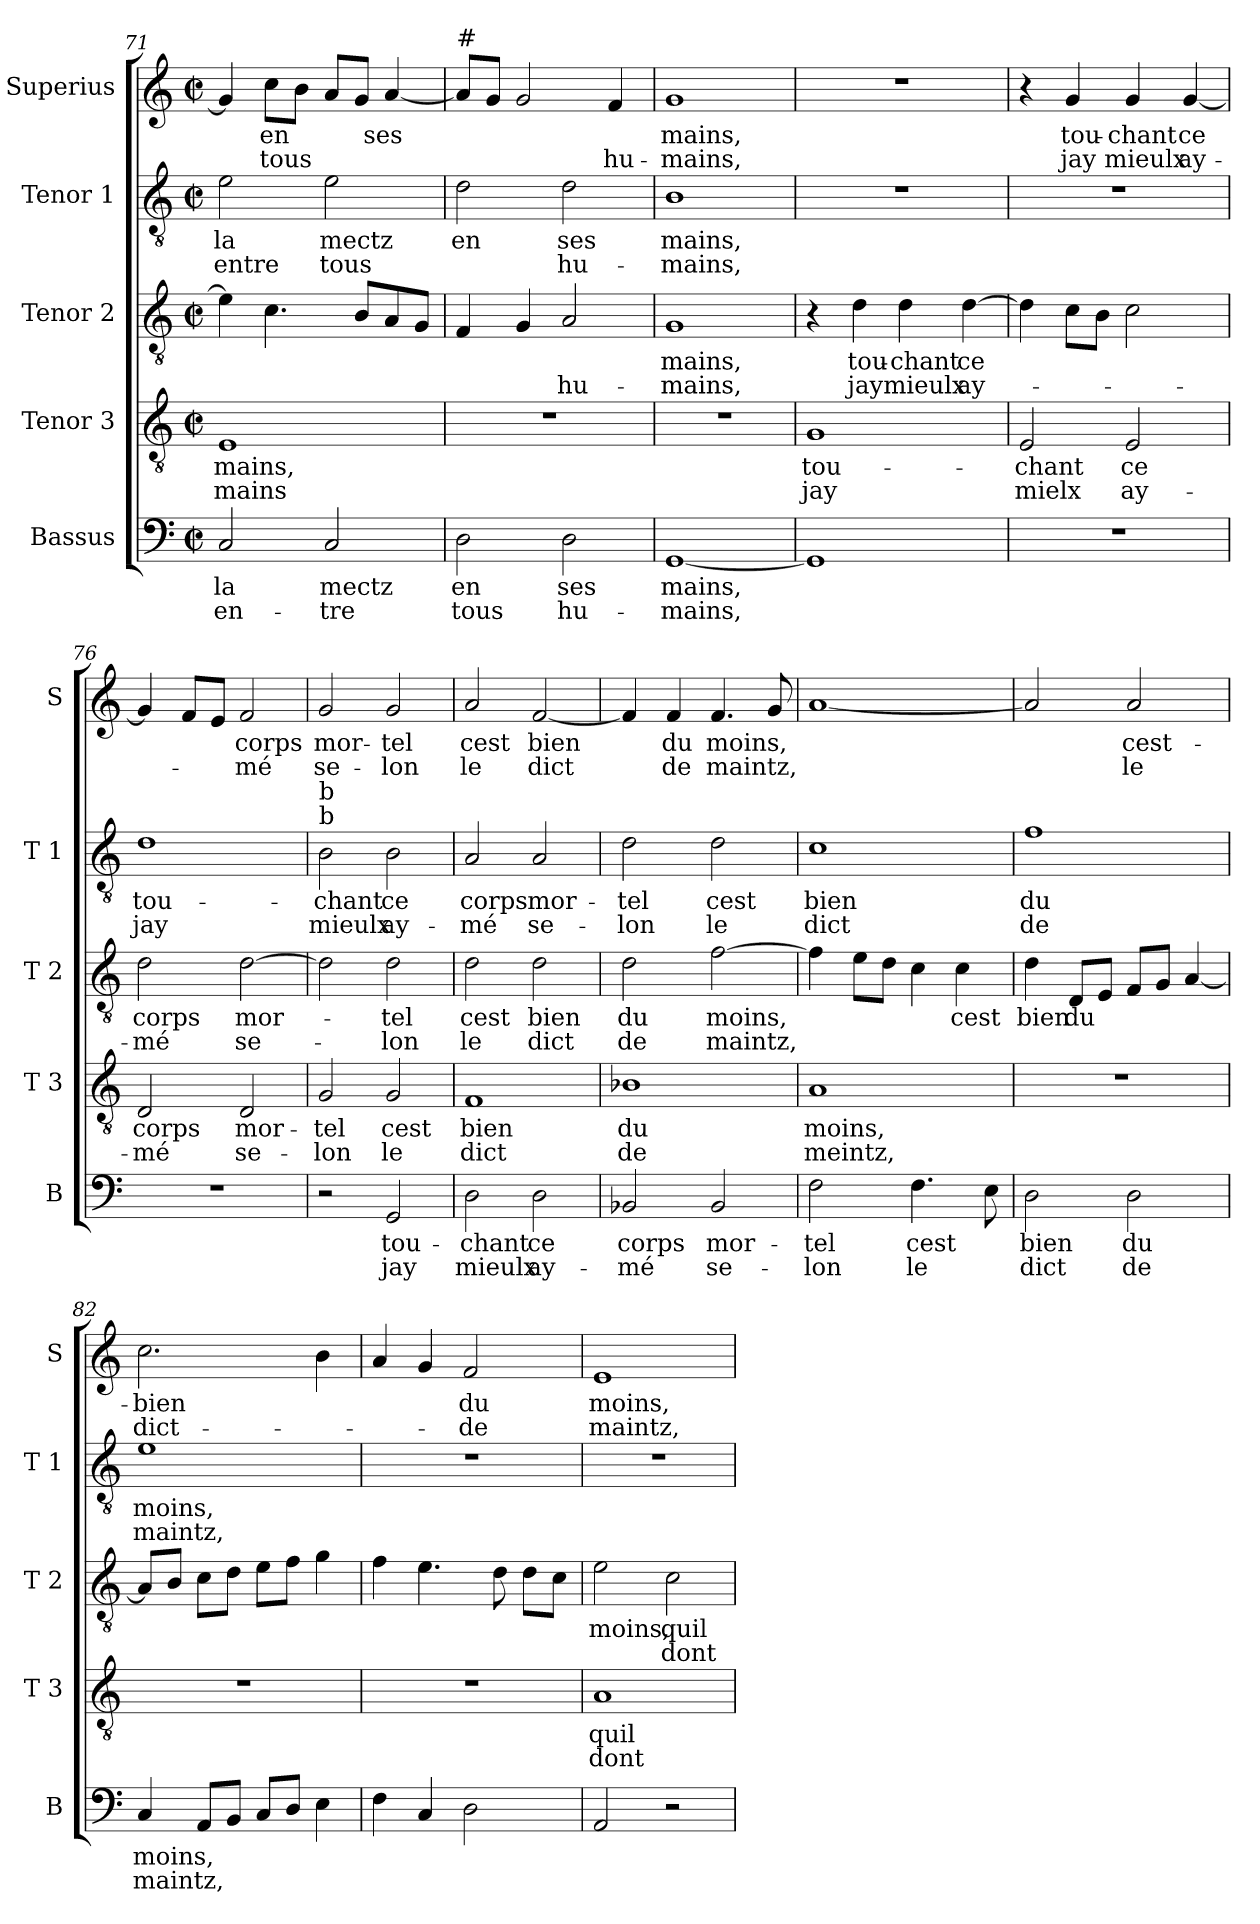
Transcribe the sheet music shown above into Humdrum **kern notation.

**kern	**text	**text	**kern	**text	**text	**kern	**text	**text	**kern	**text	**text	**kern	**text	**text
*part5	*part5	*part5	*part4	*part4	*part4	*part3	*part3	*part3	*part2	*part2	*part2	*part1	*part1	*part1
*staff5	*staff5	*staff5	*staff4	*staff4	*staff4	*staff3	*staff3	*staff3	*staff2	*staff2	*staff2	*staff1	*staff1	*staff1
*I"Bassus	*	*	*I"Tenor 3	*	*	*I"Tenor 2	*	*	*I"Tenor 1	*	*	*I"Superius	*	*
*I'B	*	*	*I'T 3	*	*	*I'T 2	*	*	*I'T 1	*	*	*I'S	*	*
*clefF4	*	*	*clefGv2	*	*	*clefGv2	*	*	*clefGv2	*	*	*clefG2	*	*
*k[]	*	*	*k[]	*	*	*k[]	*	*	*k[]	*	*	*k[]	*	*
*M2/2	*	*	*M2/2	*	*	*M2/2	*	*	*M2/2	*	*	*M2/2	*	*
*met(c|)	*	*	*met(c|)	*	*	*met(c|)	*	*	*met(c|)	*	*	*met(c|)	*	*
=71	=71	=71	=71	=71	=71	=71	=71	=71	=71	=71	=71	=71	=71	=71
!	!LO:LY:b	!LO:LY:b	!	!LO:LY:b	!LO:LY:b	!	!	!	!	!LO:LY:b	!LO:LY:b	!	!	!
2C/	la	en-	1E	mains,	-mains	4e\]	.	.	2e\	la	entre	4g/]	.	.
!	!	!	!	!	!	!	!	!	!	!	!	!	!LO:LY:b	!LO:LY:b
.	.	.	.	.	.	4.c\	.	.	.	.	.	8cc\L	en	tous
.	.	.	.	.	.	.	.	.	.	.	.	8b\J	.	.
!	!LO:LY:b	!LO:LY:b	!	!	!	!	!	!	!	!LO:LY:b	!LO:LY:b	!	!	!
2C/	mectz	-tre	.	.	.	.	.	.	2e\	mectz	tous	8a/L	.	.
.	.	.	.	.	.	8B/L	.	.	.	.	.	8g/J	.	.
!	!	!	!	!	!	!	!	!	!	!	!	!	!LO:LY:b	!
.	.	.	.	.	.	8A/	.	.	.	.	.	[4a/	ses	.
.	.	.	.	.	.	8G/J	.	.	.	.	.	.	.	.
=72	=72	=72	=72	=72	=72	=72	=72	=72	=72	=72	=72	=72	=72	=72
!	!	!	!	!	!	!	!	!	!	!	!	!LO:TX:a:t=#	!	!
!	!LO:LY:b	!LO:LY:b	!	!	!	!	!	!	!	!LO:LY:b	!	!	!	!
2D\	en	tous	1r	.	.	4F/	.	.	2d\	en	.	8a/L]	.	.
.	.	.	.	.	.	.	.	.	.	.	.	8g/J	.	.
.	.	.	.	.	.	4G/	.	.	.	.	.	2g/	.	.
!	!LO:LY:b	!LO:LY:b	!	!	!	!	!	!LO:LY:b	!	!LO:LY:b	!LO:LY:b	!	!	!
2D\	ses	hu-	.	.	.	2A/	.	hu-	2d\	ses	hu-	.	.	.
!	!	!	!	!	!	!	!	!	!	!	!	!	!	!LO:LY:b
.	.	.	.	.	.	.	.	.	.	.	.	4f/	.	hu-
=73	=73	=73	=73	=73	=73	=73	=73	=73	=73	=73	=73	=73	=73	=73
!	!LO:LY:b	!LO:LY:b	!	!	!	!	!LO:LY:b	!LO:LY:b	!	!LO:LY:b	!LO:LY:b	!	!LO:LY:b	!LO:LY:b
[1GG	mains,	-mains,	1r	.	.	1G	mains,	-mains,	1B	mains,	-mains,	1g	mains,	-mains,
=74	=74	=74	=74	=74	=74	=74	=74	=74	=74	=74	=74	=74	=74	=74
!	!	!	!	!LO:LY:b	!LO:LY:b	!	!	!	!	!	!	!	!	!
1GG]	.	.	1G	tou-	jay	4r	.	.	1r	.	.	1r	.	.
!	!	!	!	!	!	!	!LO:LY:b	!LO:LY:b	!	!	!	!	!	!
.	.	.	.	.	.	4d\	tou-	jay	.	.	.	.	.	.
!	!	!	!	!	!	!	!LO:LY:b	!LO:LY:b	!	!	!	!	!	!
.	.	.	.	.	.	4d\	-chant	mieulx	.	.	.	.	.	.
!	!	!	!	!	!	!	!LO:LY:b	!LO:LY:b	!	!	!	!	!	!
.	.	.	.	.	.	[4d\	ce	ay-	.	.	.	.	.	.
!!LO:PB:g=z
=75	=75	=75	=75	=75	=75	=75	=75	=75	=75	=75	=75	=75	=75	=75
!	!	!	!	!LO:LY:b	!LO:LY:b	!	!	!	!	!	!	!	!	!
1r	.	.	2E/	-chant	mielx	4d\]	.	.	1r	.	.	4r	.	.
!	!	!	!	!	!	!	!	!	!	!	!	!	!LO:LY:b	!LO:LY:b
.	.	.	.	.	.	8c\L	.	.	.	.	.	4g/	tou-	jay
.	.	.	.	.	.	8B\J	.	.	.	.	.	.	.	.
!	!	!	!	!LO:LY:b	!LO:LY:b	!	!	!	!	!	!	!	!LO:LY:b	!LO:LY:b
.	.	.	2E/	ce	ay-	2c\	.	.	.	.	.	4g/	-chant	mieulx
!	!	!	!	!	!	!	!	!	!	!	!	!	!LO:LY:b	!LO:LY:b
.	.	.	.	.	.	.	.	.	.	.	.	[4g/	ce	ay-
=76	=76	=76	=76	=76	=76	=76	=76	=76	=76	=76	=76	=76	=76	=76
!	!	!	!	!LO:LY:b	!LO:LY:b	!	!LO:LY:b	!LO:LY:b	!	!LO:LY:b	!LO:LY:b	!	!	!
1r	.	.	2D/	corps	-mé	2d\	corps	-mé	1d	tou-	jay	4g/]	.	.
.	.	.	.	.	.	.	.	.	.	.	.	8f/L	.	.
.	.	.	.	.	.	.	.	.	.	.	.	8e/J	.	.
!	!	!	!	!LO:LY:b	!LO:LY:b	!	!LO:LY:b	!LO:LY:b	!	!	!	!	!LO:LY:b	!LO:LY:b
.	.	.	2D/	mor-	se-	[2d\	mor-	se-	.	.	.	2f/	corps	-mé
=77	=77	=77	=77	=77	=77	=77	=77	=77	=77	=77	=77	=77	=77	=77
!	!	!	!	!	!	!	!	!	!LO:TX:a:t=b	!	!	!	!	!
!	!	!	!	!	!	!	!	!	!LO:TX:a:t=b	!	!	!	!	!
!	!	!	!	!LO:LY:b	!LO:LY:b	!	!	!	!	!LO:LY:b	!LO:LY:b	!	!LO:LY:b	!LO:LY:b
2r	.	.	2G/	-tel	-lon	2d\]	.	.	2B\	-chant	mieulx	2g/	mor-	se-
!	!LO:LY:b	!LO:LY:b	!	!LO:LY:b	!LO:LY:b	!	!LO:LY:b	!LO:LY:b	!	!LO:LY:b	!LO:LY:b	!	!LO:LY:b	!LO:LY:b
2GG/	tou-	jay	2G/	cest	le	2d\	-tel	-lon	2B\	ce	ay-	2g/	-tel	-lon
=78	=78	=78	=78	=78	=78	=78	=78	=78	=78	=78	=78	=78	=78	=78
!	!LO:LY:b	!LO:LY:b	!	!LO:LY:b	!LO:LY:b	!	!LO:LY:b	!LO:LY:b	!	!LO:LY:b	!LO:LY:b	!	!LO:LY:b	!LO:LY:b
2D\	-chant	mieulx	1F	bien	dict	2d\	cest	le	2A/	corps	-mé	2a/	cest	le
!	!LO:LY:b	!LO:LY:b	!	!	!	!	!LO:LY:b	!LO:LY:b	!	!LO:LY:b	!LO:LY:b	!	!LO:LY:b	!LO:LY:b
2D\	ce	ay-	.	.	.	2d\	bien	dict	2A/	mor-	se-	[2f/	bien	dict
=79	=79	=79	=79	=79	=79	=79	=79	=79	=79	=79	=79	=79	=79	=79
!	!LO:LY:b	!LO:LY:b	!	!LO:LY:b	!LO:LY:b	!	!LO:LY:b	!LO:LY:b	!	!LO:LY:b	!LO:LY:b	!	!	!
2BB-X/	corps	-mé	1B-X	du	de	2d\	du	de	2d\	-tel	-lon	4f/]	.	.
!	!	!	!	!	!	!	!	!	!	!	!	!	!LO:LY:b	!LO:LY:b
.	.	.	.	.	.	.	.	.	.	.	.	4f/	du	de
!	!LO:LY:b	!LO:LY:b	!	!	!	!	!LO:LY:b	!LO:LY:b	!	!LO:LY:b	!LO:LY:b	!	!LO:LY:b	!LO:LY:b
2BB-/	mor-	se-	.	.	.	[2f\	moins,	maintz,	2d\	cest	le	4.f/	moins,	maintz,
.	.	.	.	.	.	.	.	.	.	.	.	8g/	.	.
=80	=80	=80	=80	=80	=80	=80	=80	=80	=80	=80	=80	=80	=80	=80
!	!LO:LY:b	!LO:LY:b	!	!LO:LY:b	!LO:LY:b	!	!	!	!	!LO:LY:b	!LO:LY:b	!	!	!
2F\	-tel	-lon	1A	moins,	meintz,	4f\]	.	.	1c	bien	dict	[1a	.	.
.	.	.	.	.	.	8e\L	.	.	.	.	.	.	.	.
.	.	.	.	.	.	8d\J	.	.	.	.	.	.	.	.
!	!LO:LY:b	!LO:LY:b	!	!	!	!	!	!	!	!	!	!	!	!
4.F\	cest	le	.	.	.	4c\	.	.	.	.	.	.	.	.
!	!	!	!	!	!	!	!LO:LY:b	!	!	!	!	!	!	!
.	.	.	.	.	.	4c\	cest	.	.	.	.	.	.	.
8E\	.	.	.	.	.	.	.	.	.	.	.	.	.	.
!!LO:LB:g=z
=81	=81	=81	=81	=81	=81	=81	=81	=81	=81	=81	=81	=81	=81	=81
!	!LO:LY:b	!LO:LY:b	!	!	!	!	!LO:LY:b	!	!	!LO:LY:b	!LO:LY:b	!	!	!
2D\	bien	dict	1r	.	.	4d\	bien	.	1f	du	de	2a/]	.	.
!	!	!	!	!	!	!	!LO:LY:b	!	!	!	!	!	!	!
.	.	.	.	.	.	8D/L	du	.	.	.	.	.	.	.
.	.	.	.	.	.	8E/J	.	.	.	.	.	.	.	.
!	!LO:LY:b	!LO:LY:b	!	!	!	!	!	!	!	!	!	!	!LO:LY:b	!LO:LY:b
2D\	du	de	.	.	.	8F/L	.	.	.	.	.	2a/	cest-	le
.	.	.	.	.	.	8G/J	.	.	.	.	.	.	.	.
.	.	.	.	.	.	[4A/	.	.	.	.	.	.	.	.
=82	=82	=82	=82	=82	=82	=82	=82	=82	=82	=82	=82	=82	=82	=82
!	!LO:LY:b	!LO:LY:b	!	!	!	!	!	!	!	!LO:LY:b	!LO:LY:b	!	!LO:LY:b	!LO:LY:b
4C/	moins,	maintz,	1r	.	.	8A/L]	.	.	1e	moins,	maintz,	2.cc\	-bien	dict-
.	.	.	.	.	.	8B/J	.	.	.	.	.	.	.	.
8AA/L	.	.	.	.	.	8c\L	.	.	.	.	.	.	.	.
8BB/J	.	.	.	.	.	8d\J	.	.	.	.	.	.	.	.
8C/L	.	.	.	.	.	8e\L	.	.	.	.	.	.	.	.
8D/J	.	.	.	.	.	8f\J	.	.	.	.	.	.	.	.
4E\	.	.	.	.	.	4g\	.	.	.	.	.	4b\	.	.
=83	=83	=83	=83	=83	=83	=83	=83	=83	=83	=83	=83	=83	=83	=83
4F\	.	.	1r	.	.	4f\	.	.	1r	.	.	4a/	.	.
4C/	.	.	.	.	.	4.e\	.	.	.	.	.	4g/	.	.
!	!	!	!	!	!	!	!	!	!	!	!	!	!LO:LY:b	!LO:LY:b
2D\	.	.	.	.	.	.	.	.	.	.	.	2f/	du	-de
.	.	.	.	.	.	8d\	.	.	.	.	.	.	.	.
.	.	.	.	.	.	8d\L	.	.	.	.	.	.	.	.
.	.	.	.	.	.	8c\J	.	.	.	.	.	.	.	.
=84	=84	=84	=84	=84	=84	=84	=84	=84	=84	=84	=84	=84	=84	=84
!	!	!	!	!LO:LY:b	!LO:LY:b	!	!LO:LY:b	!	!	!	!	!	!LO:LY:b	!LO:LY:b
2AA/	.	.	1A	quil	dont	2e\	moins,	.	1r	.	.	1e	moins,	maintz,
!	!	!	!	!	!	!	!LO:LY:b	!LO:LY:b	!	!	!	!	!	!
2r	.	.	.	.	.	2c\	quil	dont	.	.	.	.	.	.
=	=	=	=	=	=	=	=	=	=	=	=	=	=	=
*-	*-	*-	*-	*-	*-	*-	*-	*-	*-	*-	*-	*-	*-	*-
